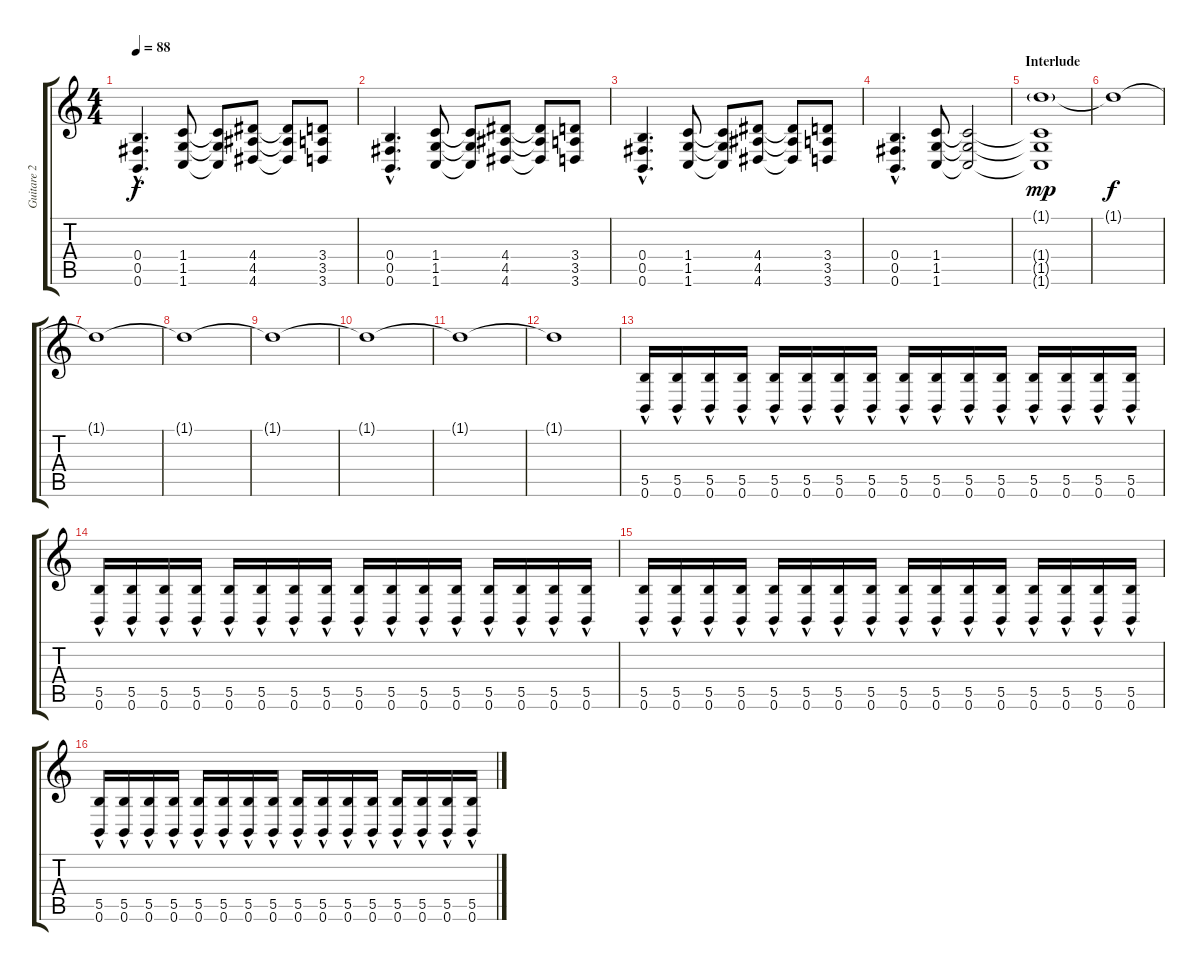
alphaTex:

\track ("Guitare 2" "Guitare 2") {instrument distortionguitar}
\staff {score tabs}
\tuning (Db4 Ab3 E3 B2 Gb2 B1) {hide}
\ts (4 4)
\tempo 88
\clef g2
\ks c
(0.4{hac} 0.5{hac} 0.6{hac}).4{d dy f} (1.4 1.5 1.6).8 (1.4{t} 1.5{t} 1.6{t}).8 (4.4 4.5 4.6).8 (4.4{t} 4.5{t} 4.6{t}).8 (3.4 3.5 3.6).8 |
(0.4{hac} 0.5{hac} 0.6{hac}).4{d} (1.4 1.5 1.6).8 (1.4{t} 1.5{t} 1.6{t}).8 (4.4 4.5 4.6).8 (4.4{t} 4.5{t} 4.6{t}).8 (3.4 3.5 3.6).8 |
(0.4{hac} 0.5{hac} 0.6{hac}).4{d} (1.4 1.5 1.6).8 (1.4{t} 1.5{t} 1.6{t}).8 (4.4 4.5 4.6).8 (4.4{t} 4.5{t} 4.6{t}).8 (3.4 3.5 3.6).8 |
(0.4{hac} 0.5{hac} 0.6{hac}).4{d} (1.4 1.5 1.6).8 (1.4{t} 1.5{t} 1.6{t}).2 |
\section ("" "Interlude")
(1.1{g} 1.4{t} 1.5{t} 1.6{t}).1{dy mp} |
1.1{t}.1{dy f} |
1.1{t}.1 |
1.1{t}.1 |
1.1{t}.1 |
1.1{t}.1 |
1.1{t}.1 |
1.1{t}.1 |
(5.5{hac} 0.6{hac}).16 (5.5{hac} 0.6{hac}).16 (5.5{hac} 0.6{hac}).16 (5.5{hac} 0.6{hac}).16 (5.5{hac} 0.6{hac}).16 (5.5{hac} 0.6{hac}).16 (5.5{hac} 0.6{hac}).16 (5.5{hac} 0.6{hac}).16 (5.5{hac} 0.6{hac}).16 (5.5{hac} 0.6{hac}).16 (5.5{hac} 0.6{hac}).16 (5.5{hac} 0.6{hac}).16 (5.5{hac} 0.6{hac}).16 (5.5{hac} 0.6{hac}).16 (5.5{hac} 0.6{hac}).16 (5.5{hac} 0.6{hac}).16 |
(5.5{hac} 0.6{hac}).16 (5.5{hac} 0.6{hac}).16 (5.5{hac} 0.6{hac}).16 (5.5{hac} 0.6{hac}).16 (5.5{hac} 0.6{hac}).16 (5.5{hac} 0.6{hac}).16 (5.5{hac} 0.6{hac}).16 (5.5{hac} 0.6{hac}).16 (5.5{hac} 0.6{hac}).16 (5.5{hac} 0.6{hac}).16 (5.5{hac} 0.6{hac}).16 (5.5{hac} 0.6{hac}).16 (5.5{hac} 0.6{hac}).16 (5.5{hac} 0.6{hac}).16 (5.5{hac} 0.6{hac}).16 (5.5{hac} 0.6{hac}).16 |
(5.5{hac} 0.6{hac}).16 (5.5{hac} 0.6{hac}).16 (5.5{hac} 0.6{hac}).16 (5.5{hac} 0.6{hac}).16 (5.5{hac} 0.6{hac}).16 (5.5{hac} 0.6{hac}).16 (5.5{hac} 0.6{hac}).16 (5.5{hac} 0.6{hac}).16 (5.5{hac} 0.6{hac}).16 (5.5{hac} 0.6{hac}).16 (5.5{hac} 0.6{hac}).16 (5.5{hac} 0.6{hac}).16 (5.5{hac} 0.6{hac}).16 (5.5{hac} 0.6{hac}).16 (5.5{hac} 0.6{hac}).16 (5.5{hac} 0.6{hac}).16 |
(5.5{hac} 0.6{hac}).16 (5.5{hac} 0.6{hac}).16 (5.5{hac} 0.6{hac}).16 (5.5{hac} 0.6{hac}).16 (5.5{hac} 0.6{hac}).16 (5.5{hac} 0.6{hac}).16 (5.5{hac} 0.6{hac}).16 (5.5{hac} 0.6{hac}).16 (5.5{hac} 0.6{hac}).16 (5.5{hac} 0.6{hac}).16 (5.5{hac} 0.6{hac}).16 (5.5{hac} 0.6{hac}).16 (5.5{hac} 0.6{hac}).16 (5.5{hac} 0.6{hac}).16 (5.5{hac} 0.6{hac}).16 (5.5{hac} 0.6{hac}).16
